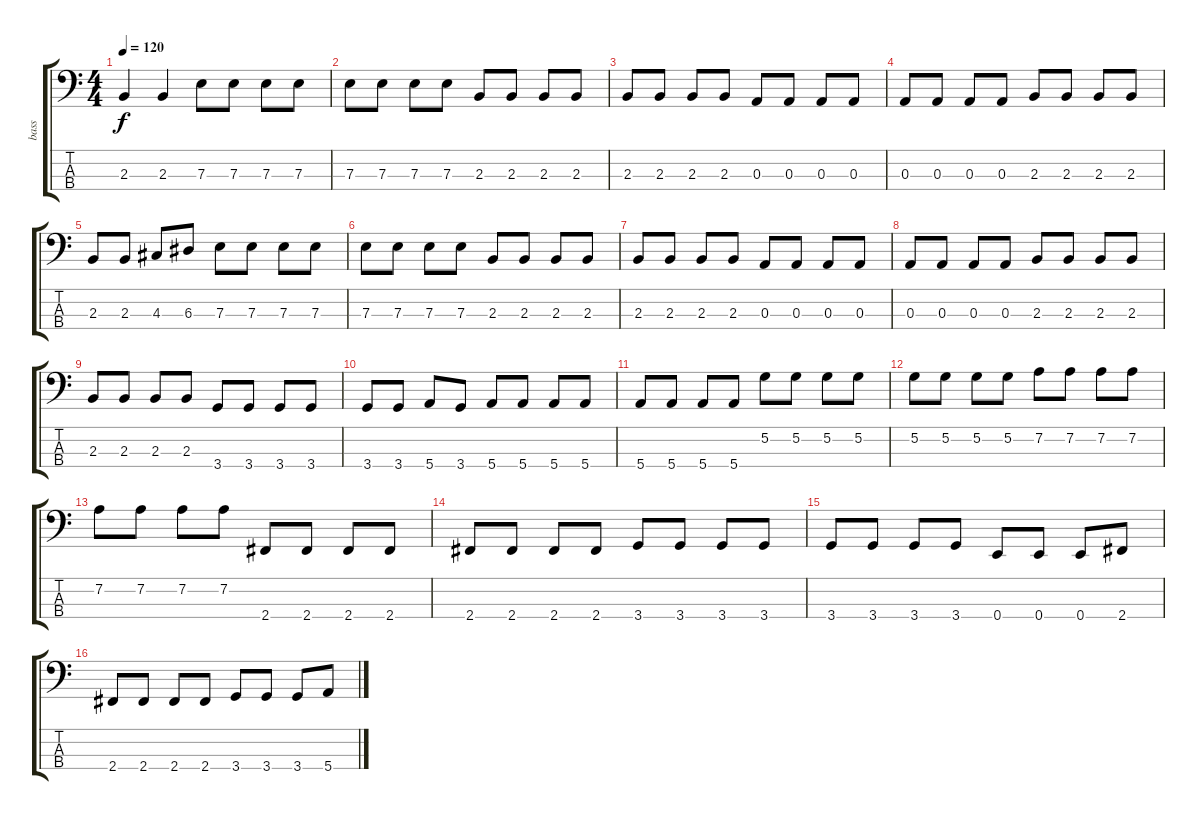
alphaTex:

\track ("bass" "bass") {instrument electricbassfinger}
\staff {score tabs}
\tuning (G2 D2 A1 E1) {hide}
\ts (4 4)
\tempo 120
\clef f4
\ks c
2.3.4{dy f} 2.3.4 7.3.8 7.3.8 7.3.8 7.3.8 |
7.3.8 7.3.8 7.3.8 7.3.8 2.3.8 2.3.8 2.3.8 2.3.8 |
2.3.8 2.3.8 2.3.8 2.3.8 0.3.8 0.3.8 0.3.8 0.3.8 |
0.3.8 0.3.8 0.3.8 0.3.8 2.3.8 2.3.8 2.3.8 2.3.8 |
2.3.8 2.3.8 4.3.8 6.3.8 7.3.8 7.3.8 7.3.8 7.3.8 |
7.3.8 7.3.8 7.3.8 7.3.8 2.3.8 2.3.8 2.3.8 2.3.8 |
2.3.8 2.3.8 2.3.8 2.3.8 0.3.8 0.3.8 0.3.8 0.3.8 |
0.3.8 0.3.8 0.3.8 0.3.8 2.3.8 2.3.8 2.3.8 2.3.8 |
2.3.8 2.3.8 2.3.8 2.3.8 3.4.8 3.4.8 3.4.8 3.4.8 |
3.4.8 3.4.8 5.4.8 3.4.8 5.4.8 5.4.8 5.4.8 5.4.8 |
5.4.8 5.4.8 5.4.8 5.4.8 5.2.8 5.2.8 5.2.8 5.2.8 |
5.2.8 5.2.8 5.2.8 5.2.8 7.2.8 7.2.8 7.2.8 7.2.8 |
7.2.8 7.2.8 7.2.8 7.2.8 2.4.8 2.4.8 2.4.8 2.4.8 |
2.4.8 2.4.8 2.4.8 2.4.8 3.4.8 3.4.8 3.4.8 3.4.8 |
3.4.8 3.4.8 3.4.8 3.4.8 0.4.8 0.4.8 0.4.8 2.4.8 |
2.4.8 2.4.8 2.4.8 2.4.8 3.4.8 3.4.8 3.4.8 5.4.8
